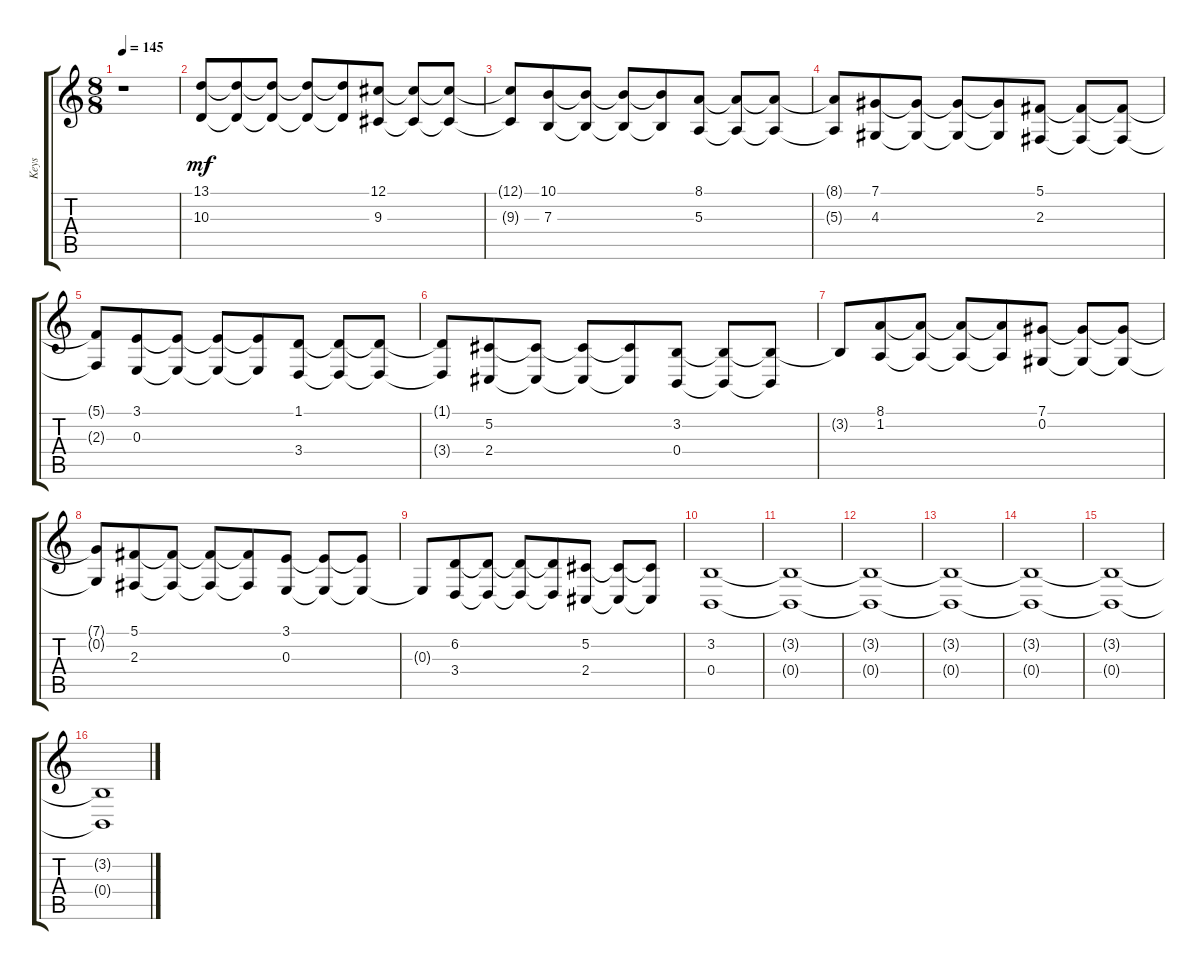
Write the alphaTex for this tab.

\track ("Keys" "Keys") {instrument drawbarorgan}
\staff {score tabs}
\tuning (Db4 Ab3 E3 B2 Gb2 B1) {hide}
\ts (8 8)
\tempo 145
\clef g2
\ks c
r.1{dy f} |
(13.1 10.3).8{dy mf} (13.1{t} 10.3{t}).8 (13.1{t} 10.3{t}).8 (13.1{t} 10.3{t}).8 (13.1{t} 10.3{t}).8 (12.1 9.3).8 (12.1{t} 9.3{t}).8 (12.1{t} 9.3{t}).8 |
(12.1{t} 9.3{t}).8 (10.1 7.3).8 (10.1{t} 7.3{t}).8 (10.1{t} 7.3{t}).8 (10.1{t} 7.3{t}).8 (8.1 5.3).8 (8.1{t} 5.3{t}).8 (8.1{t} 5.3{t}).8 |
(8.1{t} 5.3{t}).8 (7.1 4.3).8 (7.1{t} 4.3{t}).8 (7.1{t} 4.3{t}).8 (7.1{t} 4.3{t}).8 (5.1 2.3).8 (5.1{t} 2.3{t}).8 (5.1{t} 2.3{t}).8 |
(5.1{t} 2.3{t}).8 (3.1 0.3).8 (3.1{t} 0.3{t}).8 (3.1{t} 0.3{t}).8 (3.1{t} 0.3{t}).8 (1.1 3.4).8 (1.1{t} 3.4{t}).8 (1.1{t} 3.4{t}).8 |
(1.1{t} 3.4{t}).8 (5.2 2.4).8 (5.2{t} 2.4{t}).8 (5.2{t} 2.4{t}).8 (5.2{t} 2.4{t}).8 (3.2 0.4).8 (3.2{t} 0.4{t}).8 (3.2{t} 0.4{t}).8 |
3.2{t}.8 (8.1 1.2).8 (8.1{t} 1.2{t}).8 (8.1{t} 1.2{t}).8 (8.1{t} 1.2{t}).8 (7.1 0.2).8 (7.1{t} 0.2{t}).8 (7.1{t} 0.2{t}).8 |
(7.1{t} 0.2{t}).8 (5.1 2.3).8 (5.1{t} 2.3{t}).8 (5.1{t} 2.3{t}).8 (5.1{t} 2.3{t}).8 (3.1 0.3).8 (3.1{t} 0.3{t}).8 (3.1{t} 0.3{t}).8 |
0.3{t}.8 (6.2 3.4).8 (6.2{t} 3.4{t}).8 (6.2{t} 3.4{t}).8 (6.2{t} 3.4{t}).8 (5.2 2.4).8 (5.2{t} 2.4{t}).8 (5.2{t} 2.4{t}).8 |
(3.2 0.4).1 |
(3.2{t} 0.4{t}).1 |
(3.2{t} 0.4{t}).1 |
(3.2{t} 0.4{t}).1 |
(3.2{t} 0.4{t}).1 |
(3.2{t} 0.4{t}).1 |
(3.2{t} 0.4{t}).1
